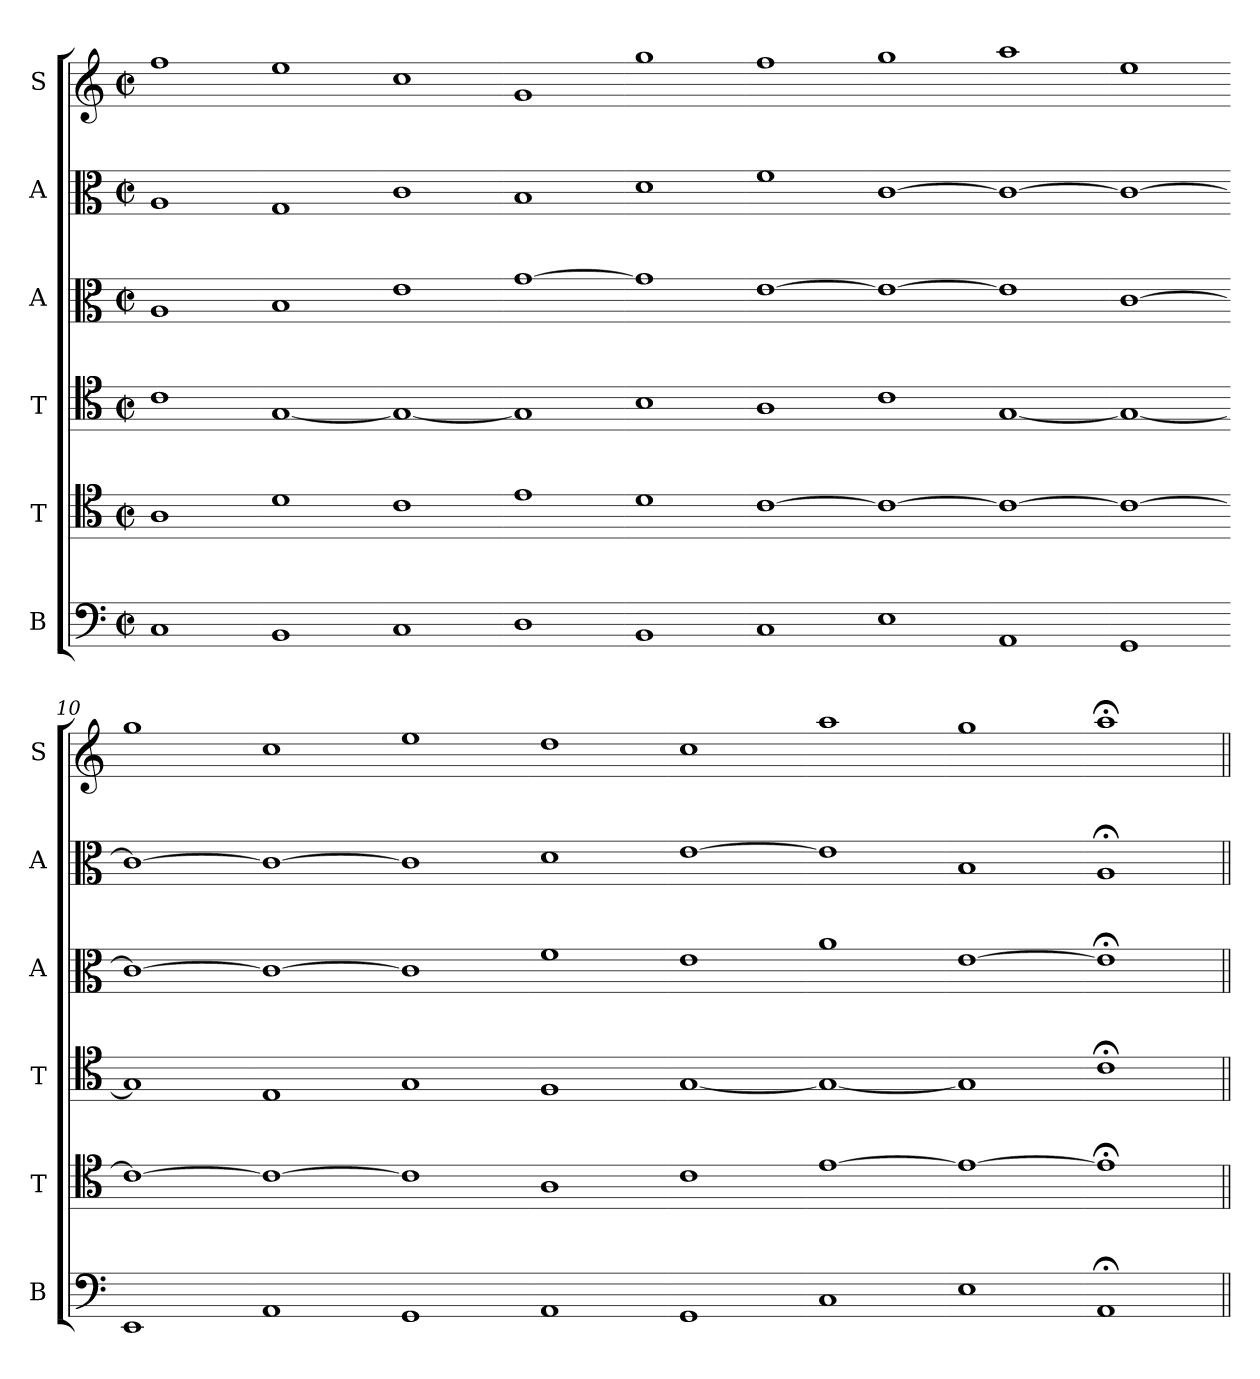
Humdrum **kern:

**kern	**kern	**kern	**kern	**kern	**kern
*part6	*part5	*part4	*part3	*part2	*part1
*staff6	*staff5	*staff4	*staff3	*staff2	*staff1
*I"B	*I"T	*I"T	*I"A	*I"A	*I"S
*I'B	*I'T	*I'T	*I'A	*I'A	*I'S
*clefF4	*clefC4	*clefC4	*clefC3	*clefC3	*clefG2
*k[]	*k[]	*k[]	*k[]	*k[]	*k[]
*M2/2	*M2/2	*M2/2	*M2/2	*M2/2	*M2/2
*met(c|)	*met(c|)	*met(c|)	*met(c|)	*met(c|)	*met(c|)
*MM208	*MM208	*MM208	*MM208	*MM208	*MM208
=1	=1	=1	=1	=1	=1
1C	1A	1c	1A	1A	1ff
=2-	=2-	=2-	=2-	=2-	=2-
1BB	1d	[1G	1B	1G	1ee
=3-	=3-	=3-	=3-	=3-	=3-
1C	1c	1G_	1e	1c	1cc
=4-	=4-	=4-	=4-	=4-	=4-
1D	1e	1G]	[1g	1B	1g
=5-	=5-	=5-	=5-	=5-	=5-
1BB	1d	1B	1g]	1d	1gg
=6-	=6-	=6-	=6-	=6-	=6-
1C	[1c	1A	[1e	1f	1ff
=7-	=7-	=7-	=7-	=7-	=7-
1E	1c_	1c	1e_	[1c	1gg
=8-	=8-	=8-	=8-	=8-	=8-
1AA	1c_	[1G	1e]	1c_	1aa
=9-	=9-	=9-	=9-	=9-	=9-
1GG	1c_	1G_	[1c	1c_	1ee
=10-	=10-	=10-	=10-	=10-	=10-
1EE	1c_	1G]	1c_	1c_	1gg
=11-	=11-	=11-	=11-	=11-	=11-
1AA	1c_	1E	1c_	1c_	1cc
=12-	=12-	=12-	=12-	=12-	=12-
1GG	1c]	1G	1c]	1c]	1ee
=13-	=13-	=13-	=13-	=13-	=13-
1AA	1A	1F	1f	1d	1dd
=14-	=14-	=14-	=14-	=14-	=14-
1GG	1c	[1G	1e	[1e	1cc
=15-	=15-	=15-	=15-	=15-	=15-
1C	[1e	1G_	1a	1e]	1aa
=16-	=16-	=16-	=16-	=16-	=16-
1E	1e_	1G]	[1e	1B	1gg
=17-	=17-	=17-	=17-	=17-	=17-
1AA;<	1e;<]	1c;<	1e;<]	1A;	1aa;<
=||	=||	=||	=||	=||	=||
*-	*-	*-	*-	*-	*-
